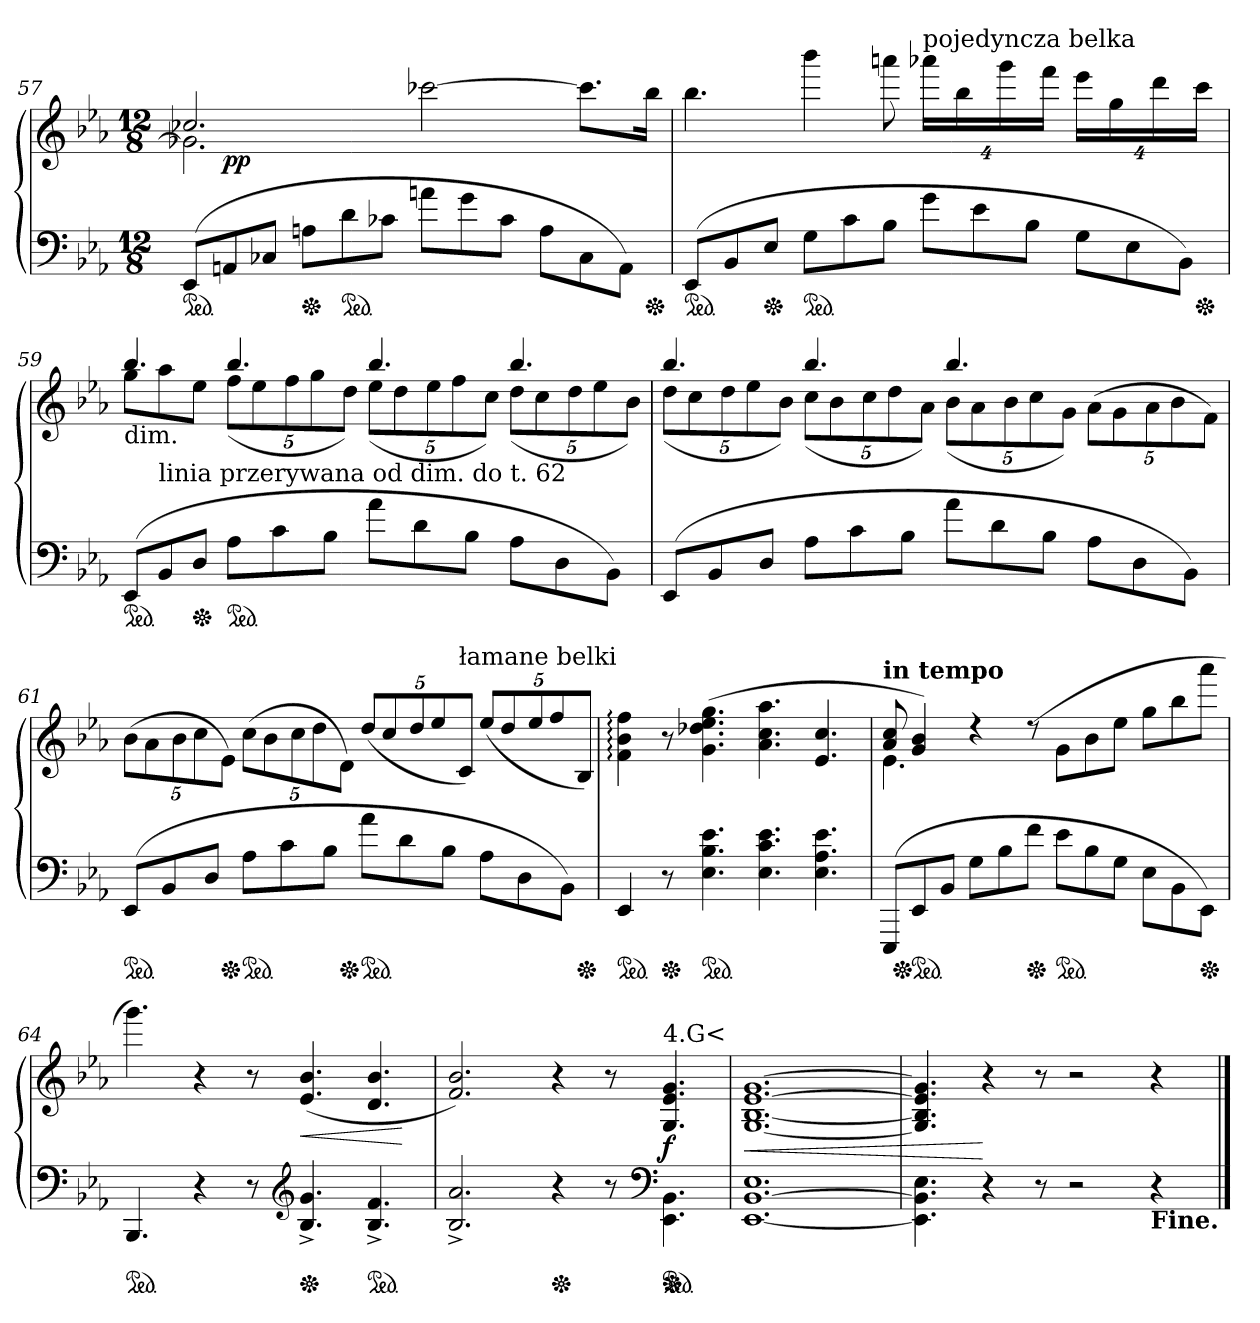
**kern	**kern	**dynam
*part1	*part1	*part1
*staff2	*staff1	*staff1/2
*clefF4	*clefG2	*
*k[b-e-a-]	*k[b-e-a-]	*
*M12/8	*M12/8	*
=57	=57	=57
*	*^	*
*	*	*^	*
*ped	*	*	*	*
(>8EE-L	2.cc-X	2.g-X]	8ryy	.
8AAn	.	.	1ryy	pp
8C-XJ	.	.	.	.
*Xped	*	*	*	*
8AnL	.	.	.	.
*ped	*	*	*	*
8d	.	.	.	.
8c-XJ	.	.	.	.
8an\L	[2ccc-X	2.ryy	.	.
8g\	.	.	.	.
8c-J	.	.	.	.
8AL	.	.	4.ryy	.
8C-	8.ccc-L]	.	.	.
8AAJ)	.	.	.	.
*Xped	*	*	*	*
.	16bb-Jk	.	.	.
*	*v	*v	*v	*
=58	=58	=58
*ped	*	*
(>8EE-L	4.bb-	.
8BB-	.	.
*Xped	*	*
8E-J	.	.
*ped	*	*
8GL	4bbb-	.
8c	.	.
8B-J	8aaan	.
!	!LO:TX:a:t=pojedyncza belka	!
8gL	32%3aaa-XLL	.
.	32%3bb-	.
8e-	.	.
.	32%3ggg	.
8B-J	.	.
.	32%3fffJJ	.
8GL	32%3eee-LL	.
.	32%3gg	.
8E-	.	.
.	32%3ddd	.
8BB-J)	.	.
*Xped	*	*
.	32%3cccJJ	.
=59	=59	=59
*	*^	*
!	!LO:TX:c:t=dim.	!	!
*ped	*	*	*
(>8EE-L	4.bb-	8ggL	.
!LO:TX:a:t=linia przerywana od dim. do t. 62	!	!	!
8BB-	.	8aa-	.
*Xped	*	*	*
8DJ	.	8ee-J	.
*ped	*	*	*
8A-L	4.bb-	(>40%3ffL	.
.	.	40%3ee-	.
8c	.	.	.
.	.	40%3ff	.
.	.	40%3gg	.
8B-J	.	.	.
.	.	40%3ddJ)	.
8a-L	4.bb-	(>40%3ee-L	.
.	.	40%3dd	.
8d	.	.	.
.	.	40%3ee-	.
.	.	40%3ff	.
8B-J	.	.	.
.	.	40%3ccJ)	.
8A-L	4.bb-	(>40%3ddL	.
.	.	40%3cc	.
8D	.	.	.
.	.	40%3dd	.
.	.	40%3ee-	.
8BB-J)	.	.	.
.	.	40%3b-J)	.
=60	=60	=60	=60
(>8EE-L	4.bb-	(>40%3ddL	.
.	.	40%3cc	.
8BB-	.	.	.
.	.	40%3dd	.
.	.	40%3ee-	.
8DJ	.	.	.
.	.	40%3b-J)	.
8A-L	4.bb-	(>40%3ccL	.
.	.	40%3b-	.
8c	.	.	.
.	.	40%3cc	.
.	.	40%3dd	.
8B-J	.	.	.
.	.	40%3a-J)	.
8a-L	4.bb-	(>40%3b-L	.
.	.	40%3a-	.
8d	.	.	.
.	.	40%3b-	.
.	.	40%3cc	.
8B-J	.	.	.
.	.	40%3gJ)	.
8A-L	4.ryy	(>40%3a-\L	.
.	.	40%3g	.
8D	.	.	.
.	.	40%3a-	.
.	.	40%3b-	.
8BB-J)	.	.	.
.	.	40%3fJ)	.
=61	=61	=61	=61
!	!LO:TX:a:i:t=rallent.	!	!
!	!LO:TX:a:t=linia przerywana od rallent do końca t. 61	!	!
*	*v	*v	*
*ped	*	*
(>8EE-L	(40%3b-\L	.
.	40%3a-	.
8BB-	.	.
.	40%3b-	.
.	40%3cc	.
8DJ	.	.
*Xped	*	*
.	40%3e-J)	.
*ped	*	*
8A-L	(40%3cc\L	.
.	40%3b-	.
8c	.	.
.	40%3cc	.
.	40%3dd	.
8B-J	.	.
*Xped	*	*
.	40%3dJ)	.
*ped	*	*
8a-L	(40%3ddL	.
.	40%3cc	.
8d	.	.
.	40%3dd	.
.	40%3ee-	.
8B-J	.	.
!	!LO:TX:a:t=łamane belki	!
.	40%3cJ)	.
8A-L	(40%3ee-L	.
.	40%3dd	.
8D	.	.
.	40%3ee-	.
.	40%3ff	.
8BB-J)	.	.
*Xped	*	*
.	40%3B-J)	.
=62	=62	=62
*ped	*	*
4EE-	4f: 4b-: 4ff:	.
*Xped	*	*
8r	8r	.
*ped	*	*
4.E- 4.B- 4.e-	(>4.g 4.dd-X 4.ee- 4.gg	.
4.E- 4.c 4.e-	4.a- 4.cc 4.aa-	.
4.E- 4.A- 4.e-	4.e- 4.cc	.
=63	=63	=63
*	*^	*
!	!LO:TX:a:B:t=in tempo	!	!
(<8EEE-L	8a- 8cc	4.e-	.
*Xped	*	*	*
*ped	*	*	*
8EE-	4g 4b-)	.	.
8BB-J	.	.	.
8GL	4rdd	4.ryy	.
8B-	.	.	.
*Xped	*	*	*
8f\J	(>8rdd	.	.
*ped	*	*	*
8e-\L	8gL	2.ryy	.
8B-	8b-	.	.
8GJ	8ee-J	.	.
8E-\L	8gg\L	.	.
8BB-	8bb-	.	.
*Xped	*	*	*
8EE-J)	8aaa-J	.	.
*	*v	*v	*
=64	=64	=64
*ped	*	*
4.BBB-	4.ggg)	.
4r	4r	.
8r	8r	.
*clefG2	*	*
*Xped	*	*
4.B-^< 4.g^<	(>4.e- 4.b-	<
*ped	*	*
4.B-^< 4.f^<	4.d 4.b-	.
.	.	[
=65	=65	=65
2.B-^> 2.a-^>	2.f 2.b-)	.
*Xped	*	*
4r	4r	.
8r	8r	.
*clefF4	*	*
!	!LO:TX:a:t=4.G<	!
*ped	*	*
*Xped	*	*
4.EE-\ 4.BB-\	4.G/ 4.e-/ 4.g/	f
=66	=66	=66
[1.EE-\ [1.BB-\ 1.E-\	[1.G/ [1.B-/ [1.e-/ [1.g/	<
=67	=67	=67
4.EE-]\ 4.BB-]\ 4.E-\	4.G]/ 4.B-]/ 4.e-]/ 4.g]/	.
4r	4r	[
8r	8r	.
2r	2r	.
!LO:TX:b:B:t=Fine.	!	!
4r	4r	.
==	==	==
*-	*-	*-
